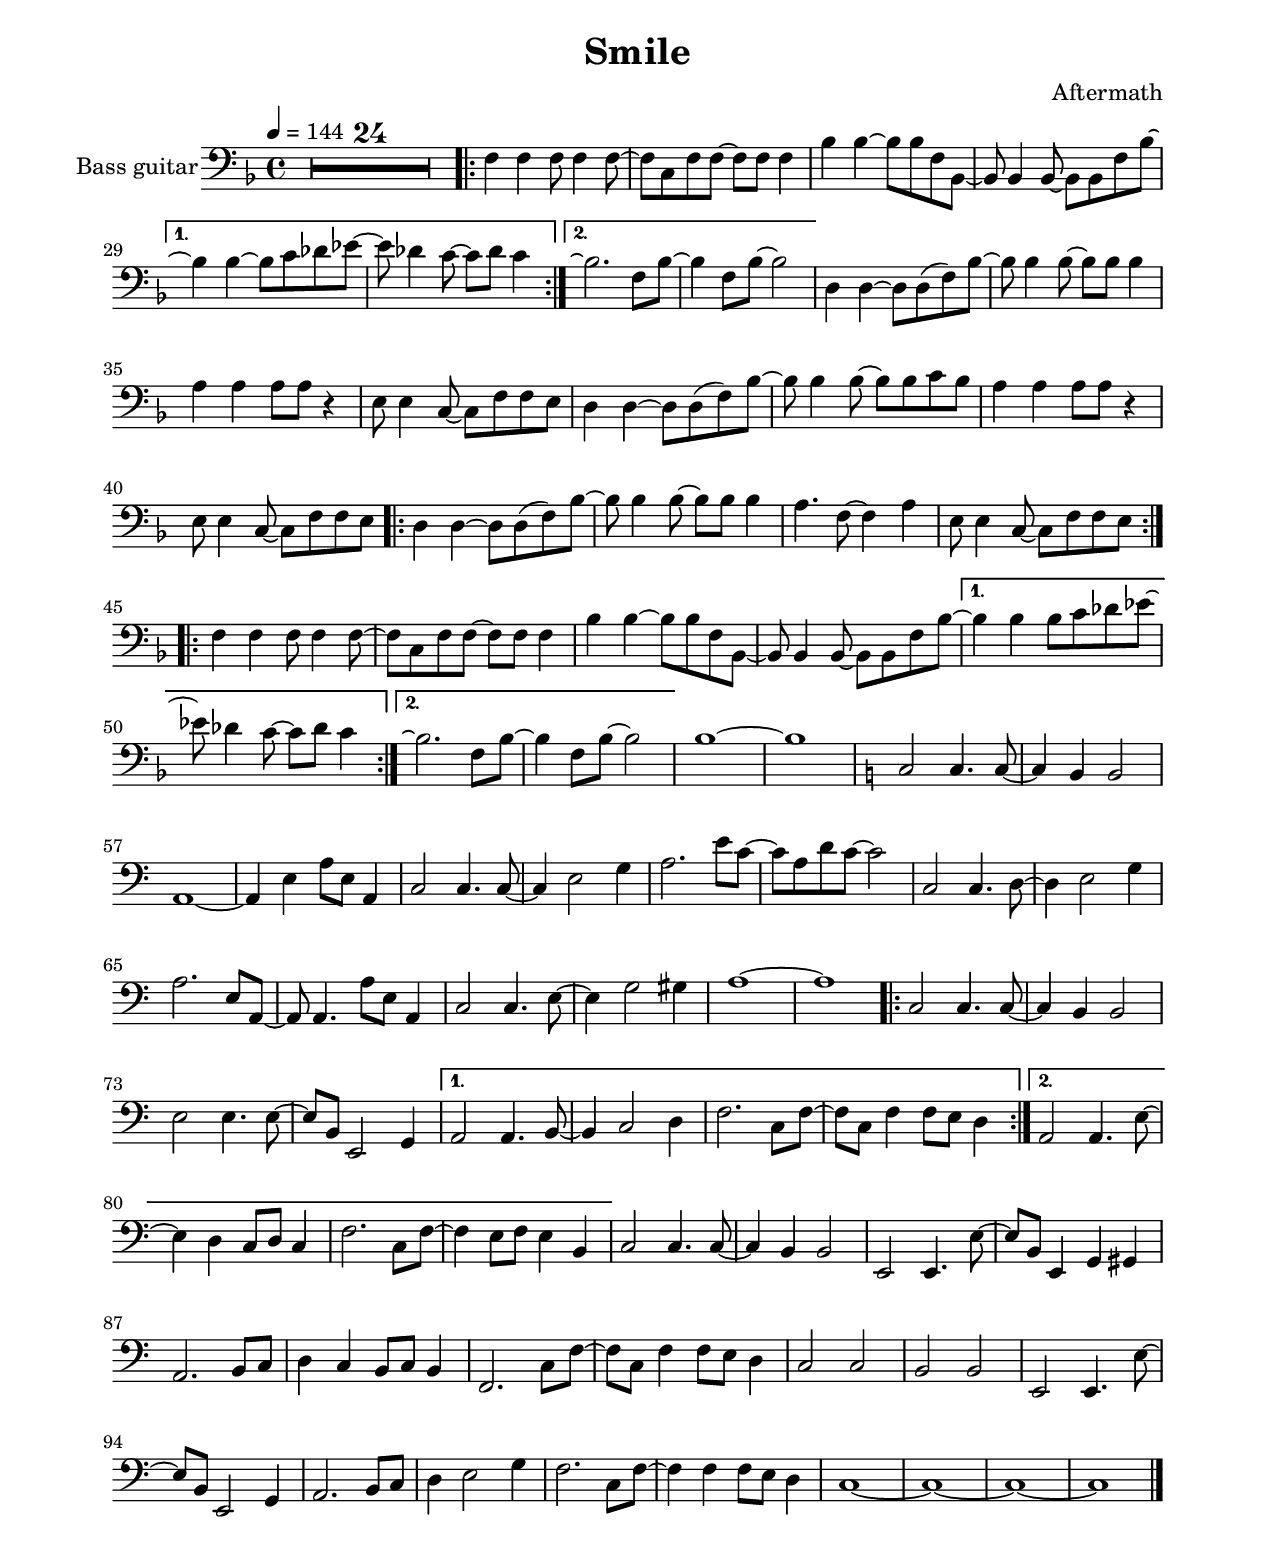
\version "2.24.0"

\include "settings.ily"

\header {
  title = "Smile"
  composer = "Aftermath"
}

music = \relative f {
  \tempo 4=144
  \key f \major
  \time 4/4
  \clef "bass"

  % measures 1-24
  \compressMMRests {
    R1 * 24 |
  }

  \repeat volta 2 {
    % measure 25
    f4 f f8 f4 f8 ~ |

    % measure 26
    f8 c f f ~ f f f4 |

    % measure 27
    bf4 bf ~ bf8 bf f bf, ~ |

    % measure 28
    bf8 bf4 bf8 ~ bf bf f' bf ~

    \alternative {
      \volta 1 {
        % measure 29
        bf4 bf ~ bf8 c df ef ~ |

        % measure 30
        ef8 df4 c8 ~ c df c4 |
      }

      \volta 2 {
        % measure 31
        bf2. \repeatTie f8 bf ~ |

        % measure 32
        bf4 f8 bf8 ~ bf2
      }
    }
  }

  % measure 33
  d,4 d ~ d8 d ( f ) bf ~ |

  % measure 34
  bf8 bf4 bf8 ~ bf bf bf4 |

  % measure 35
  a4 a a8 a r4 |

  % measure 36
  e8 e4 c8 ~ c f f e |

  % measure 37
  d4 d ~ d8 d ( f ) bf8 ~ |

  % measure 38
  bf8 bf4 bf8 ~ bf bf c bf |

  % measure 39
  a4 a a8 a r4 |

  % measure 40
  e8 e4 c8 ~ c f f e

  \repeat volta 2 {
    % measure 41
    d4 d ~ d8 d ( f ) bf ~ |

    % measure 42
    bf8 bf4 bf8 ~ bf bf bf4 |

    % measure 43
    a4. f8 ~ f4 a |

    % measure 44
    e8 e4 c8 ~ c f f e
  }

  \repeat volta 2 {
    % measure 45
    f4 f f8 f4 f8 ~ |

    % measure 46
    f8 c f f ~ f f f4 |

    % measure 47
    bf4 bf ~ bf8 bf f bf, ~ |

    % measure 48
    bf8 bf4 bf8 ~ bf bf f' bf ~

    \alternative {
      \volta 1 {
        % measure 49
        bf4 bf bf8 c df ef ~ |

        % measure 50
        ef8 df4 c8 ~ c df c4
      }

      \volta 2 {
        % measure 51
        bf2. \repeatTie f8 bf ~ |

        % measure 52
        bf4 f8 bf ~ bf2 }
    }
  }

  % measure 53
  bf1 ~ |

  % measure 54
  bf1 |

  % measure 55
  \key c \major
  c,2 c4. c8 ~ |

  % measure 56
  c4 b b2 |

  % measure 57
  a1 ~ |

  % measure 58
  a4 e' a8 e a,4 |

  % measure 59
  c2 c4. c8 ~ |

  % measure 60
  c4 e2 g4 |

  % measure 61
  a2. e'8 c ~ |

  % measure 62
  c8 a d c ~ c2 |

  % measure 63
  c,2 c4. d8 ~ |

  % measure 64
  d4 e2 g4 |

  % measure 65
  a2. e8 a, ~ |

  % measure 66
  a8 a4. a'8 e a,4 |

  % measure 67
  c2 c4. e8 ~ |

  % measure 68
  e4 g2 gs4 |

  % measure 69
  a1 ~ |

  % measure 70
  a1 |

  \repeat volta 2 {
    % measure 71
    c,2 c4. c8 ~ |

    % measure 72
    c4 b4 b2 |

    % measure 73
    e2 e4. e8 ~ |

    % measure 74
    e8 b8 e,2 g4

    \alternative {
      \volta 1 {
        % measure 75
        a2 a4. b8 ~ |

        % measure 76
        b4 c2 d4 |

        % measure 77
        f2. c8 f ~ |

        % measure 78
        f8 c8 f4 f8 e d4
      }

      \volta 2 {
          % measure 78
          a2 a4. e'8 ~ |

          % measure 79
          e4 d c8 d c4 |

          % measure 80
          f2. c8 f ~ |

          % measure 81
          f4 e8 f e4 b |
      }
    }
  }

  % measure 82
  c2 c4. c8 ~ |

  % measure 83
  c4 b b2 |

  % measure 84
  e,2 e4. e'8 ~ |

  % measure 85
  e8 b e,4 g gs |

  % measure 86
  a2. b8 c |

  % measure 87
  d4 c b8 c b4 |

  % measure 88
  f2. c'8 f ~ |

  % measure 89
  f8 c f4 f8 e d4 |

  % measure 90
  c2 c |

  % measure 91
  b2 b |

  % measure 92
  e,2 e4. e'8 ~ |

  % measure 93
  e8 b e,2 g4 |

  % measure 94
  a2. b8 c |

  % measure 95
  d4 e2 g4 |

  % measure 96
  f2. c8 f ~ |

  % measure 97
  f4 f f8 e d4 |

  % measure 98
  c1 ~ |

  % measure 99
  c1 ~ |

  % measure 100
  c1 ~ |

  % measure 101
  c1

  \bar "|."
}

\score {
  \new Staff \with {
    instrumentName = "Bass guitar"
  } {
    \music
  }
}
